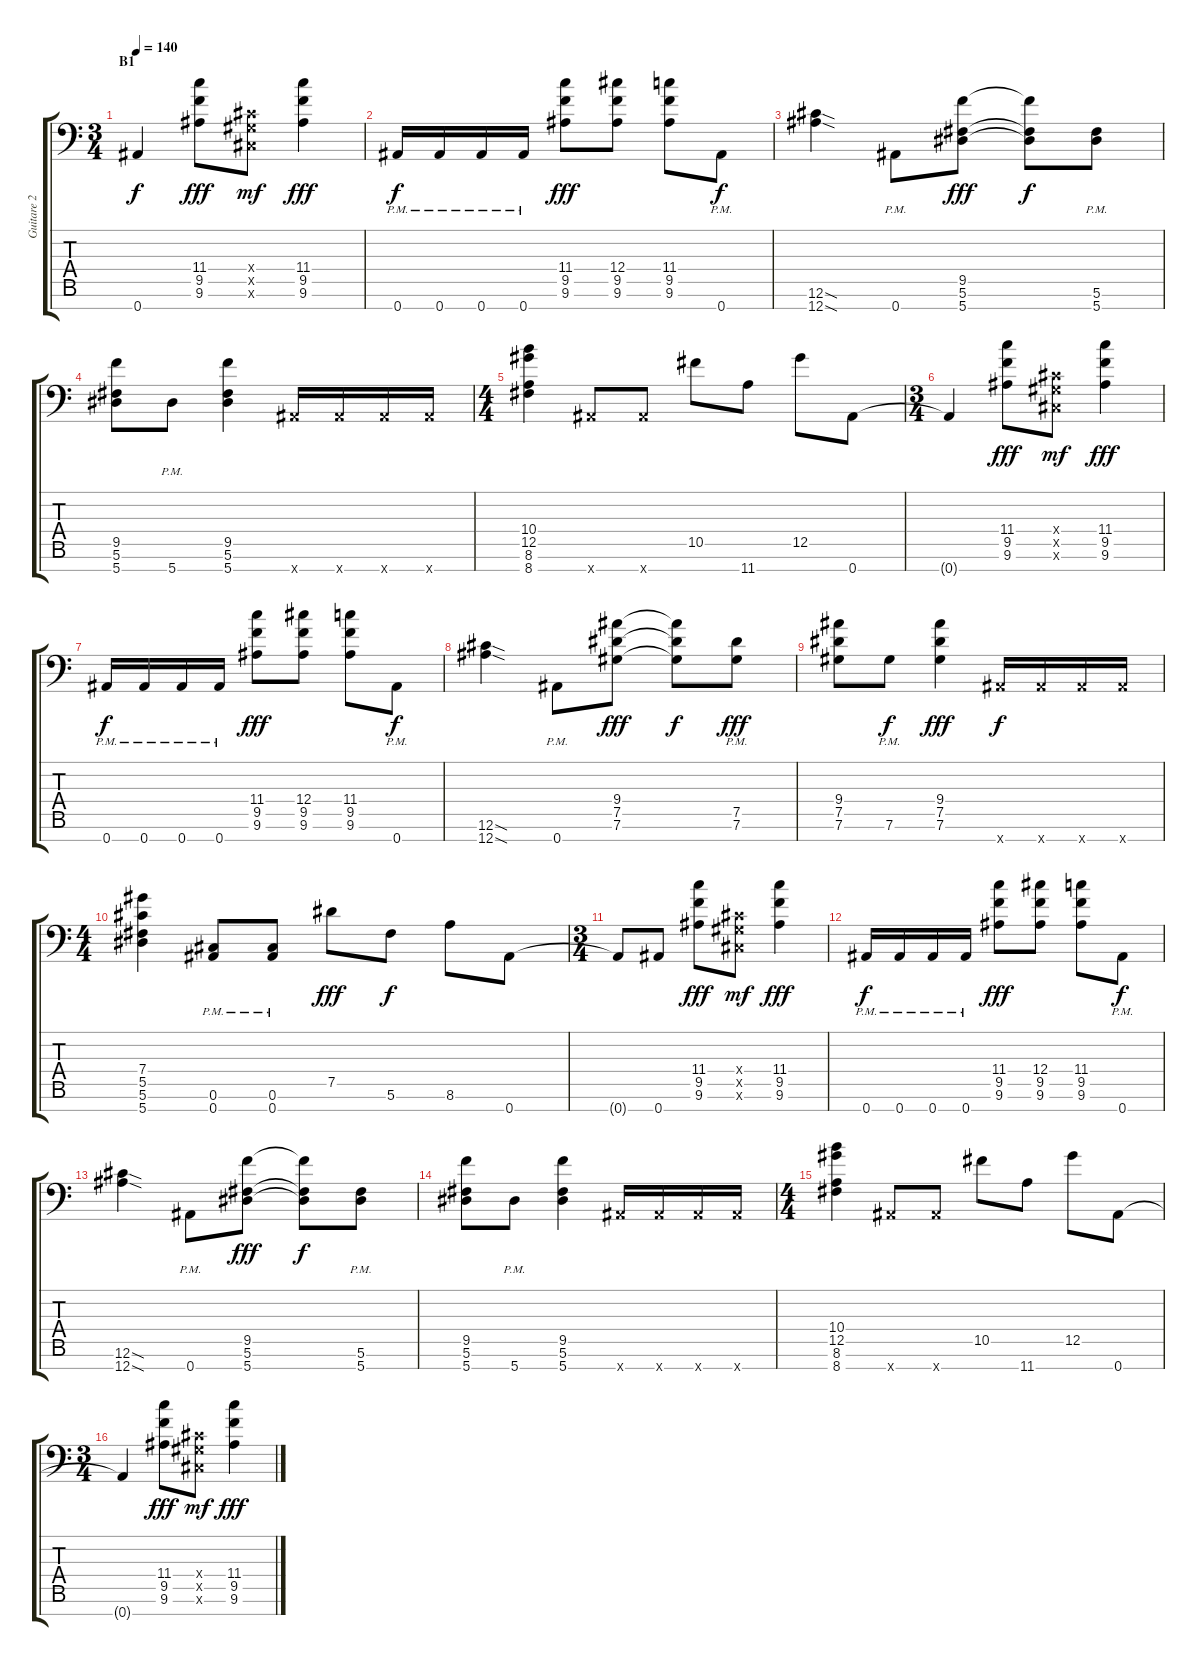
\track ("Guitare 2 (Misha)" "Guitare 2 ") {instrument distortionguitar}
\staff {score tabs}
\tuning (Eb4 Bb3 Gb3 Db3 Ab2 Db2 Bb1) {hide}
\ts (3 4)
\section ("" "B1")
\tempo 140
\clef f4
\ks c
0.7.4{dy f} (11.4 9.5 9.6).8{dy fff} (0.4{x} 0.5{x} 0.6{x}).8{dy mf} (11.4 9.5 9.6).4{dy fff} |
0.7{pm}.16{dy f} 0.7{pm}.16 0.7{pm}.16 0.7{pm}.16 (11.4 9.5 9.6).8{dy fff} (12.4 9.5 9.6).8 (11.4 9.5 9.6).8 0.7{pm}.8{dy f} |
(12.6{sod} 12.7{sod}).4 0.7{pm}.8 (9.5 5.6 5.7).8{dy fff} (9.5{t} 5.6{t} 5.7{t}).8{dy f} (5.6{pm} 5.7{pm}).8 |
(9.5 5.6 5.7).8 5.7{pm}.8 (9.5 5.6 5.7).4 0.7{x}.16 0.7{x}.16 0.7{x}.16 0.7{x}.16 |
\ts (4 4)
(10.4 12.5 8.6 8.7).4 0.7{x}.8 0.7{x}.8 10.5.8 11.7.8 12.5.8 0.7.8 |
\ts (3 4)
0.7{t}.4 (11.4 9.5 9.6).8{dy fff} (0.4{x} 0.5{x} 0.6{x}).8{dy mf} (11.4 9.5 9.6).4{dy fff} |
0.7{pm}.16{dy f} 0.7{pm}.16 0.7{pm}.16 0.7{pm}.16 (11.4 9.5 9.6).8{dy fff} (12.4 9.5 9.6).8 (11.4 9.5 9.6).8 0.7{pm}.8{dy f} |
(12.6{sod} 12.7{sod}).4 0.7{pm}.8 (9.4 7.5 7.6).8{dy fff} (9.4{t} 7.5{t} 7.6{t}).8{dy f} (7.5{pm} 7.6{pm}).8{dy fff} |
(9.4 7.5 7.6).8 7.6{pm}.8{dy f} (9.4 7.5 7.6).4{dy fff} 0.7{x}.16{dy f} 0.7{x}.16 0.7{x}.16 0.7{x}.16 |
\ts (4 4)
(7.4 5.5 5.6 5.7).4 (0.6{pm} 0.7{pm}).8 (0.6{pm} 0.7{pm}).8 7.5.8{dy fff} 5.6.8{dy f} 8.6.8 0.7.8 |
\ts (3 4)
0.7{t}.8 0.7.8 (11.4 9.5 9.6).8{dy fff} (0.4{x} 0.5{x} 0.6{x}).8{dy mf} (11.4 9.5 9.6).4{dy fff} |
0.7{pm}.16{dy f} 0.7{pm}.16 0.7{pm}.16 0.7{pm}.16 (11.4 9.5 9.6).8{dy fff} (12.4 9.5 9.6).8 (11.4 9.5 9.6).8 0.7{pm}.8{dy f} |
(12.6{sod} 12.7{sod}).4 0.7{pm}.8 (9.5 5.6 5.7).8{dy fff} (9.5{t} 5.6{t} 5.7{t}).8{dy f} (5.6{pm} 5.7{pm}).8 |
(9.5 5.6 5.7).8 5.7{pm}.8 (9.5 5.6 5.7).4 0.7{x}.16 0.7{x}.16 0.7{x}.16 0.7{x}.16 |
\ts (4 4)
(10.4 12.5 8.6 8.7).4 0.7{x}.8 0.7{x}.8 10.5.8 11.7.8 12.5.8 0.7.8 |
\ts (3 4)
0.7{t}.4 (11.4 9.5 9.6).8{dy fff} (0.4{x} 0.5{x} 0.6{x}).8{dy mf} (11.4 9.5 9.6).4{dy fff}
